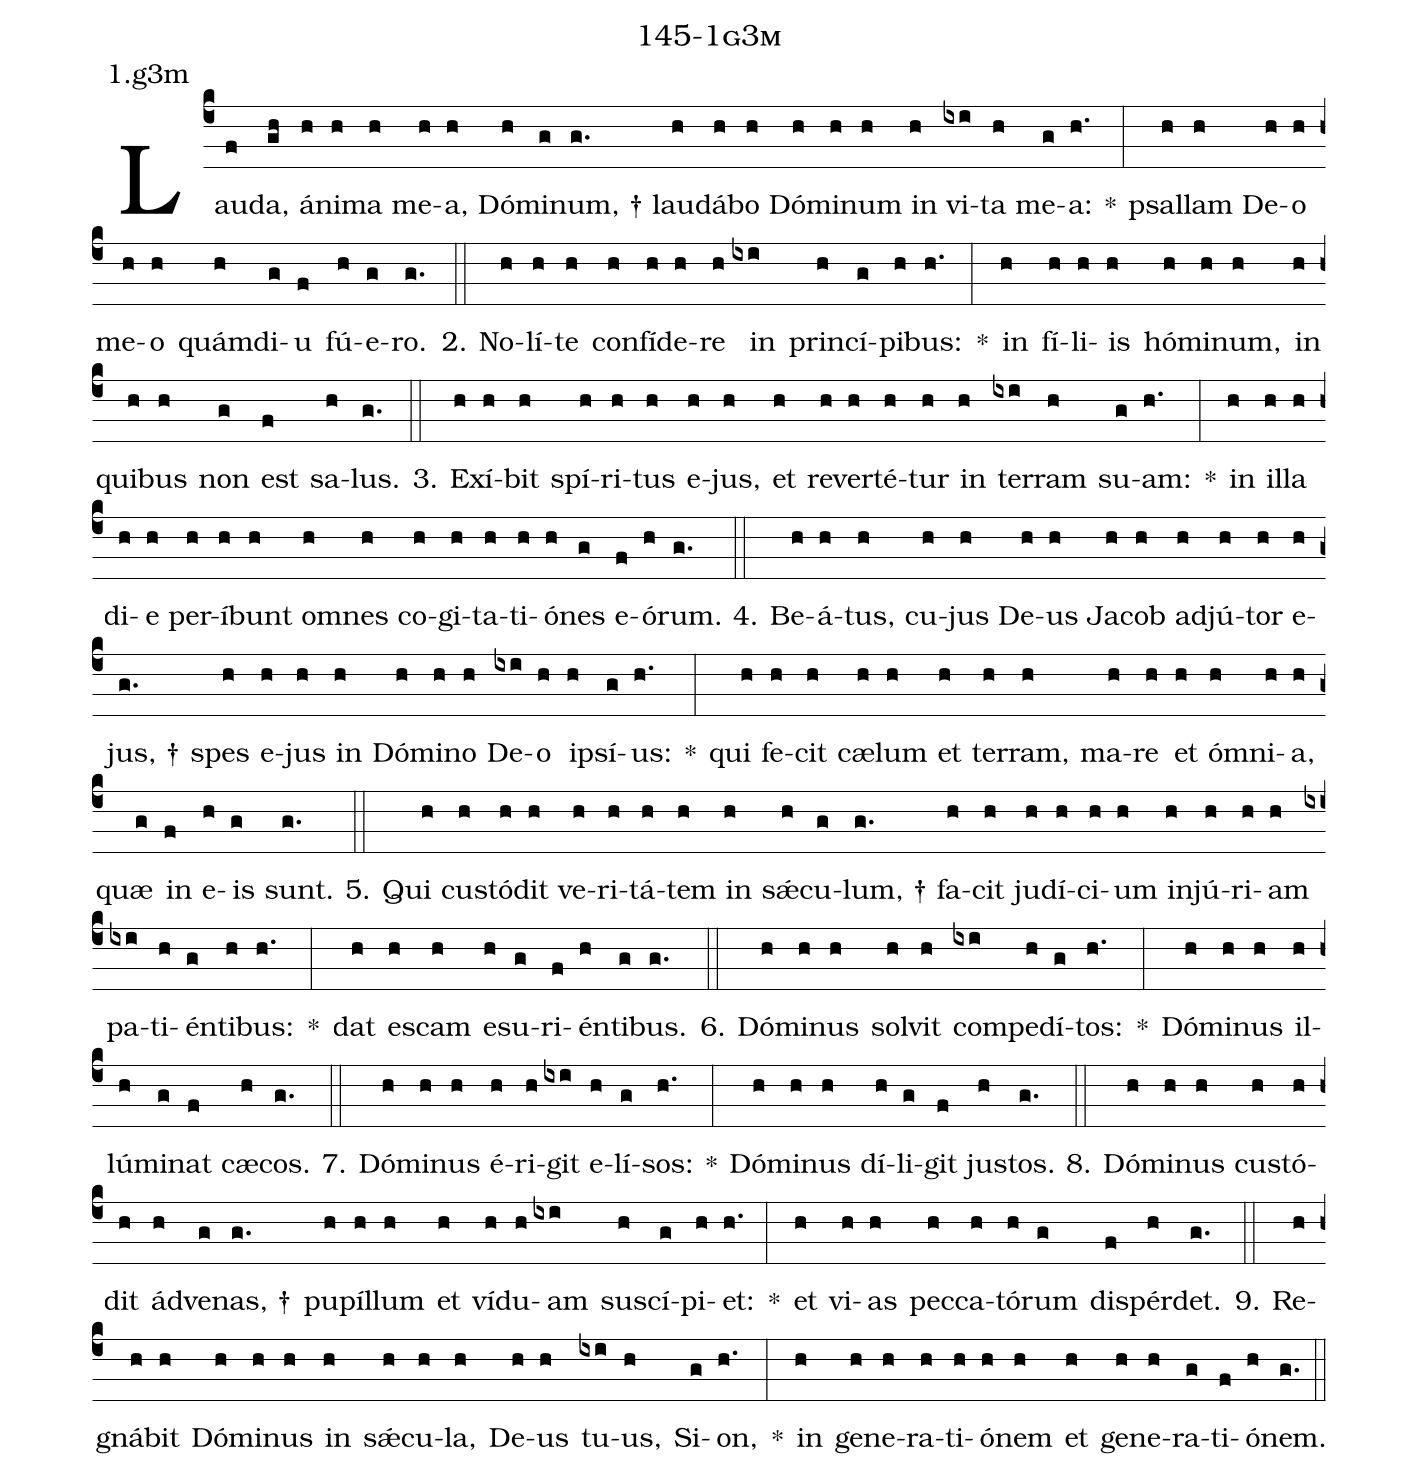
name: 145-1g3m;
annotation: 1.g3m;
%%
(c4)Lau(f)da,(gh) á(h)ni(h)ma(h) me(h)a,(h) Dó(h)mi(g)num, †(g.) lau(h)dá(h)bo(h) Dó(h)mi(h)num(h) in(h) vi(ixi)ta(h) me(g)a:(h.) *(:) psal(h)lam(h) De(h)o(h) me(h)o(h) quám(h)di(g)u(f) fú(h)e(g)ro.(g.) (::)
2. No(h)lí(h)te(h) con(h)fí(h)de(h)re(h) in(ixi) prin(h)cí(g)pi(h)bus:(h.) *(:) in(h) fí(h)li(h)is(h) hó(h)mi(h)num,(h) in(h) qui(h)bus(h) non(g) est(f) sa(h)lus.(g.) (::)
3. Ex(h)í(h)bit(h) spí(h)ri(h)tus(h) e(h)jus,(h) et(h) re(h)ver(h)té(h)tur(h) in(h) ter(ixi)ram(h) su(g)am:(h.) *(:) in(h) il(h)la(h) di(h)e(h) per(h)í(h)bunt(h) om(h)nes(h) co(h)gi(h)ta(h)ti(h)ó(h)nes(g) e(f)ó(h)rum.(g.) (::)
4. Be(h)á(h)tus,(h) cu(h)jus(h) De(h)us(h) Ja(h)cob(h) ad(h)jú(h)tor(h) e(h)jus, †(g.) spes(h) e(h)jus(h) in(h) Dó(h)mi(h)no(h) De(ixi)o(h) ip(h)sí(g)us:(h.) *(:) qui(h) fe(h)cit(h) cæ(h)lum(h) et(h) ter(h)ram,(h) ma(h)re(h) et(h) óm(h)ni(h)a,(h) quæ(g) in(f) e(h)is(g) sunt.(g.) (::)
5. Qui(h) cus(h)tó(h)dit(h) ve(h)ri(h)tá(h)tem(h) in(h) sǽ(h)cu(g)lum, †(g.) fa(h)cit(h) ju(h)dí(h)ci(h)um(h) in(h)jú(h)ri(h)am(h) pa(ixi)ti(h)én(g)ti(h)bus:(h.) *(:) dat(h) es(h)cam(h) e(h)su(g)ri(f)én(h)ti(g)bus.(g.) (::)
6. Dó(h)mi(h)nus(h) sol(h)vit(h) com(ixi)pe(h)dí(g)tos:(h.) *(:) Dó(h)mi(h)nus(h) il(h)lú(h)mi(g)nat(f) cæ(h)cos.(g.) (::)
7. Dó(h)mi(h)nus(h) é(h)ri(h)git(ixi) e(h)lí(g)sos:(h.) *(:) Dó(h)mi(h)nus(h) dí(h)li(g)git(f) jus(h)tos.(g.) (::)
8. Dó(h)mi(h)nus(h) cus(h)tó(h)dit(h) ád(h)ve(g)nas, †(g.) pu(h)píl(h)lum(h) et(h) ví(h)du(h)am(ixi) su(h)scí(g)pi(h)et:(h.) *(:) et(h) vi(h)as(h) pec(h)ca(h)tó(h)rum(g) dis(f)pér(h)det.(g.) (::)
9. Re(h)gná(h)bit(h) Dó(h)mi(h)nus(h) in(h) sǽ(h)cu(h)la,(h) De(h)us(h) tu(ixi)us,(h) Si(g)on,(h.) *(:) in(h) ge(h)ne(h)ra(h)ti(h)ó(h)nem(h) et(h) ge(h)ne(h)ra(g)ti(f)ó(h)nem.(g.) (::)
